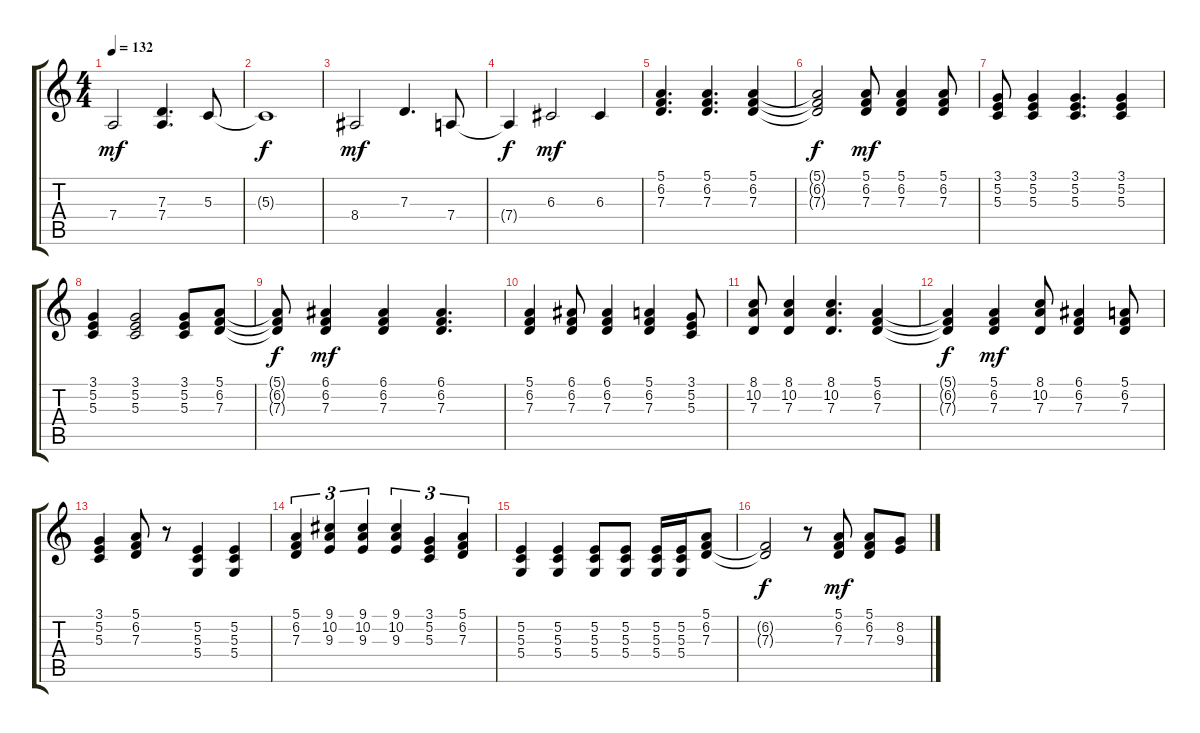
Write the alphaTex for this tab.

\track "" {instrument tremolostrings}
\staff {score tabs}
\tuning (E4 B3 G3 D3 A2 E2) {hide}
\ts (4 4)
\tempo 132
\clef g2
\ks c
7.4.2{dy mf instrument tremolostrings} (7.3 7.4).4{d} 5.3.8 |
5.3{t}.1{dy f} |
8.4.2{dy mf} 7.3.4{d} 7.4.8 |
7.4{t}.4{dy f} 6.3.2{dy mf} 6.3.4 |
(5.1 6.2 7.3).4{d} (5.1 6.2 7.3).4{d} (5.1 6.2 7.3).4 |
(5.1{t} 6.2{t} 7.3{t}).2{dy f} (5.1 6.2 7.3).8{dy mf} (5.1 6.2 7.3).4 (5.1 6.2 7.3).8 |
(3.1 5.2 5.3).8 (3.1 5.2 5.3).4 (3.1 5.2 5.3).4{d} (3.1 5.2 5.3).4 |
(3.1 5.2 5.3).4 (3.1 5.2 5.3).2 (3.1 5.2 5.3).8 (5.1 6.2 7.3).8 |
(5.1{t} 6.2{t} 7.3{t}).8{dy f} (6.1 6.2 7.3).4{dy mf} (6.1 6.2 7.3).4 (6.1 6.2 7.3).4{d} |
(5.1 6.2 7.3).4 (6.1 6.2 7.3).8 (6.1 6.2 7.3).4 (5.1 6.2 7.3).4 (3.1 5.2 5.3).8 |
(8.1 10.2 7.3).8 (8.1 10.2 7.3).4 (8.1 10.2 7.3).4{d} (5.1 6.2 7.3).4 |
(5.1{t} 6.2{t} 7.3{t}).4{dy f} (5.1 6.2 7.3).4{dy mf} (8.1 10.2 7.3).8 (6.1 6.2 7.3).4 (5.1 6.2 7.3).8 |
(3.1 5.2 5.3).4 (5.1 6.2 7.3).8 r.8 (5.2 5.3 5.4).4 (5.2 5.3 5.4).4 |
(5.1 6.2 7.3).4{tu (3 2)} (9.1 10.2 9.3).4{tu (3 2)} (9.1 10.2 9.3).4{tu (3 2)} (9.1 10.2 9.3).4{tu (3 2)} (3.1 5.2 5.3).4{tu (3 2)} (5.1 6.2 7.3).4{tu (3 2)} |
(5.2 5.3 5.4).4 (5.2 5.3 5.4).4 (5.2 5.3 5.4).8 (5.2 5.3 5.4).8 (5.2 5.3 5.4).16 (5.2 5.3 5.4).16 (5.1 6.2 7.3).8 |
(6.2{t} 7.3{t}).2{dy f} r.8 (5.1 6.2 7.3).8{dy mf} (5.1 6.2 7.3).8 (8.2 9.3).8
